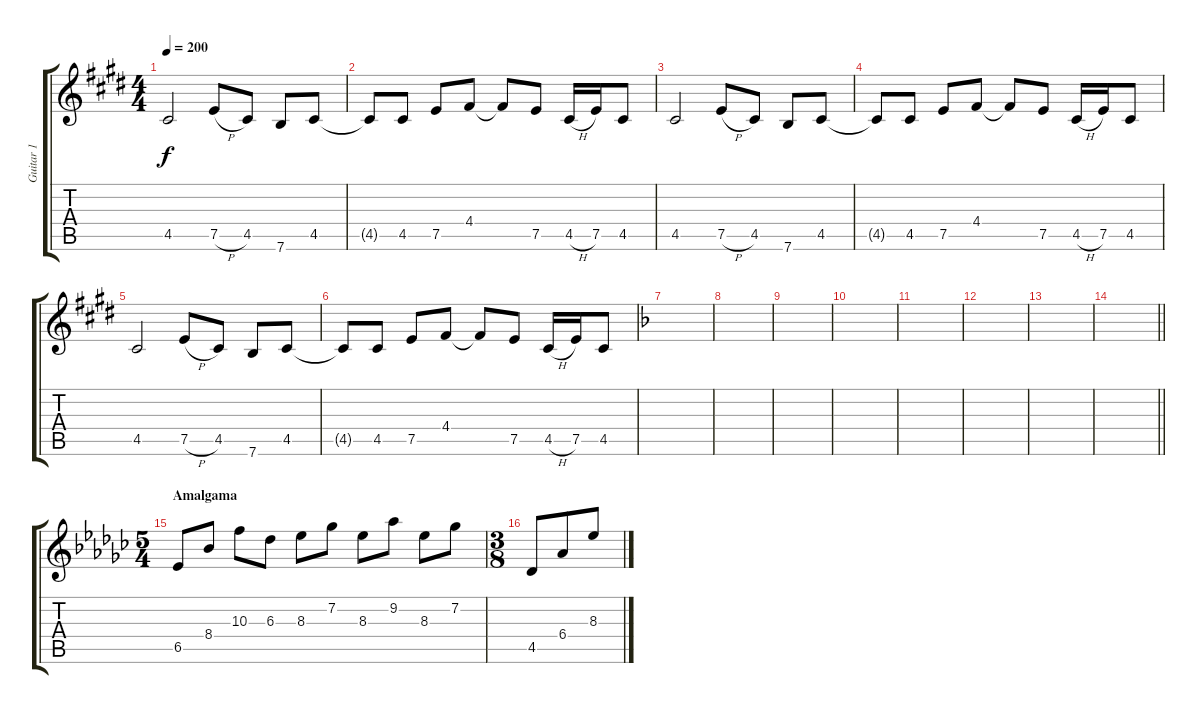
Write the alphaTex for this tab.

\track ("Guitar 1" "Guitar 1") {instrument overdrivenguitar}
\staff {score tabs}
\tuning (E4 B3 G3 D3 A2 E2) {hide}
\ts (4 4)
\tempo 200
\clef g2
\ks c#minor
4.5.2{dy f} 7.5{h}.8 4.5.8 7.6.8 4.5.8 |
4.5{t}.8 4.5.8 7.5.8 4.4.8 4.4{t}.8 7.5.8 4.5{h}.16 7.5.16 4.5.8 |
4.5.2 7.5{h}.8 4.5.8 7.6.8 4.5.8 |
4.5{t}.8 4.5.8 7.5.8 4.4.8 4.4{t}.8 7.5.8 4.5{h}.16 7.5.16 4.5.8 |
4.5.2 7.5{h}.8 4.5.8 7.6.8 4.5.8 |
4.5{t}.8 4.5.8 7.5.8 4.4.8 4.4{t}.8 7.5.8 4.5{h}.16 7.5.16 4.5.8 |
\ks dminor
|
|
|
|
|
|
|
\barLineRight lightlight
|
\ts (5 4)
\section ("" "Amalgama")
\ks ebminor
6.5.8 8.4.8 10.3.8 6.3.8 8.3.8 7.2.8 8.3.8 9.2.8 8.3.8 7.2.8 |
\ts (3 8)
4.5.8 6.4.8 8.3.8
